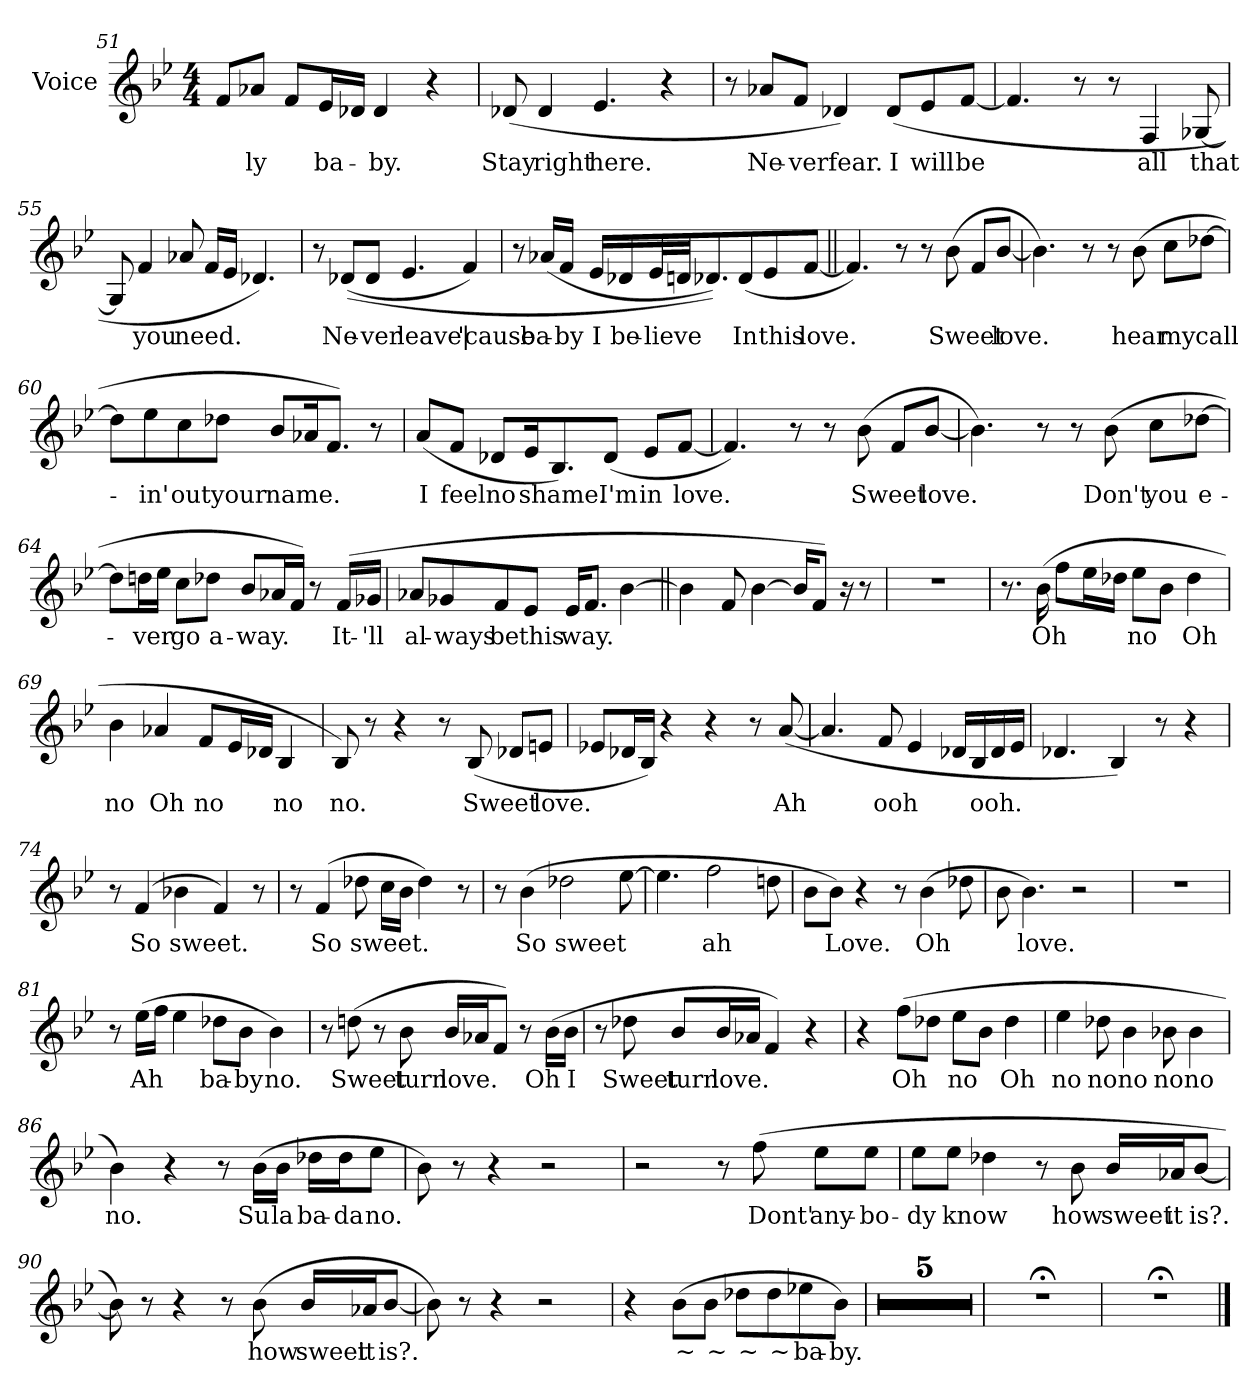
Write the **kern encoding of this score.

**kern	**text
*part1	*part1
*staff1	*staff1
*I"Voice	*
*I'Voice	*
*clefG2	*
*k[b-e-]	*
*B-:	*
*M4/4	*
=51	=51
8f/L	.
!	!LO:LY:b
8a-X/J	-ly
8f/L	.
!	!LO:LY:b
16e-/L	ba-
16d-X/JJ	.
!	!LO:LY:b
4d-/	-by.
4r	.
=52	=52
!	!LO:LY:b
(>8d-X/	Stay
!	!LO:LY:b
4d-/	right
!	!LO:LY:b
4.e-/	here.
4r	.
!!LO:LB:g=z
=53	=53
8r	.
!	!LO:LY:b
8a-X/L	Ne-
!	!LO:LY:b
8f/J	-ver
!	!LO:LY:b
4d-X/)	fear.
!	!LO:LY:b
(>8d-/L	I
!	!LO:LY:b
8e-/	will
!	!LO:LY:b
[8f/J	be
=54	=54
4.f/]	.
8r	.
8r	.
!	!LO:LY:b
4F/	all
!	!LO:LY:b
[8G-X/	that
=55	=55
8G-/]	.
!	!LO:LY:b
4f/	you
!	!LO:LY:b
8a-X/	need.
16f/LL	.
16e-/JJ	.
4.d-X/)	.
=56	=56
8r	.
!	!LO:LY:b
(>(<8d-X/L	Ne-
!	!LO:LY:b
8d-/J	-ver
!	!LO:LY:b
4.e-/	leave|
!	!LO:LY:b
4f/)	'cause
!!LO:LB:g=z
=57	=57
8r	.
!	!LO:LY:b
(<16a-X/LL	ba-
!	!LO:LY:b
16f/JJ	-by
!	!LO:LY:b
16e-/LL	I
!	!LO:LY:b
16d-X/	be-
!	!LO:LY:b
32e-/L	-lieve
32dn/JJ	.
8.d-X/))	.
!	!LO:LY:b
(<8d-/	In
!	!LO:LY:b
8e-/	this
!	!LO:LY:b
[8f/J	love.
=58||	=58||
4.f/])	.
8r	.
8r	.
!	!LO:LY:b
(>8b-\	Sweet
8f/L	.
!	!LO:LY:b
[8b-/J	love.
=59	=59
4.b-\])	.
8r	.
8r	.
!	!LO:LY:b
(>8b-\	hear
!	!LO:LY:b
8cc\L	my
!	!LO:LY:b
[8dd-X\J	call-
!!LO:LB:g=z
=60	=60
8dd-\L]	.
!	!LO:LY:b
8ee-\	-in'
!	!LO:LY:b
8cc\	out
!	!LO:LY:b
8dd-X\J	your
!	!LO:LY:b
8b-/L	name.
16a-X/K	.
8.f/J)	.
8r	.
=61	=61
!	!LO:LY:b
(<8a/L	I
!	!LO:LY:b
8f/J	feel
!	!LO:LY:b
8d-X/L	no
!	!LO:LY:b
16e-/K	shame.
8.B-/)	.
!	!LO:LY:b
(<8d-/J	I'm
!	!LO:LY:b
8e-/L	in
!	!LO:LY:b
[8f/J	love.
=62	=62
4.f/])	.
8r	.
8r	.
!	!LO:LY:b
(>8b-\	Sweet
8f/L	.
!	!LO:LY:b
[8b-/J	love.
!!LO:LB:g=z
=63	=63
4.b-\])	.
8r	.
8r	.
!	!LO:LY:b
(>8b-\	Don't
!	!LO:LY:b
8cc\L	you
!	!LO:LY:b
[8dd-X\J	e-
=64	=64
8dd-\L]	.
!	!LO:LY:b
16ddn\L	-ver
16ee-\JJ	.
!	!LO:LY:b
8cc\L	go
!	!LO:LY:b
8dd-X\J	a-
!	!LO:LY:b
8b-/L	-way.
16a-X/L	.
16f/JJ)	.
8r	.
!	!LO:LY:b
(>16f/LL	It-
!	!LO:LY:b
16g-X/JJ	-'ll
=65	=65
!	!LO:LY:b
8a-X/L	al-
!	!LO:LY:b
8g-X/	-ways
!	!LO:LY:b
8f/	be
!	!LO:LY:b
8e-/J	this
!	!LO:LY:b
16e-/KL	way.
8.f/J	.
[4b-\	.
!!LO:PB:g=z
=66||	=66||
4b-\]	.
8f/	.
[4b-\	.
16b-/KL]	.
8f/J)	.
16r	.
8r	.
=67	=67
1r	.
=68	=68
8.r	.
!	!LO:LY:b
(>16b-\	Oh
8ff\L	.
16ee-\L	.
16dd-X\JJ	.
!	!LO:LY:b
8ee-\L	no
8b-\J	.
!	!LO:LY:b
4dd-\	Oh
=69	=69
!	!LO:LY:b
4b-\	no
!	!LO:LY:b
4a-X/	Oh
!	!LO:LY:b
8f/L	no
16e-/L	.
16d-X/JJ	.
!	!LO:LY:b
4B-/	no
=70	=70
!	!LO:LY:b
8B-/)	no.
8r	.
4r	.
8r	.
!	!LO:LY:b
(<8B-/	Sweet
8d-X/L	.
!	!LO:LY:b
8en/J	love.
!!LO:PB:g=z
=71	=71
8e-X/L	.
16d-X/L	.
16B-/JJ)	.
4r	.
4r	.
8r	.
!	!LO:LY:b
(>[8a/	Ah
=72	=72
4.a/]	.
!	!LO:LY:b
8f/	ooh
4e-/	.
16d-X/LL	.
16B-/	.
!	!LO:LY:b
16d-/	ooh.
16e-/JJ	.
=73	=73
4.d-X/	.
4B-/)	.
8r	.
4r	.
=74	=74
8r	.
!	!LO:LY:b
(>4f/	So
!	!LO:LY:b
4b-X\	sweet.
4f/)	.
8r	.
=75	=75
8r	.
!	!LO:LY:b
(>4f/	So
!	!LO:LY:b
8dd-X\	sweet.
16cc\LL	.
16b-\JJ	.
4dd-\)	.
8r	.
!!LO:LB:g=z
=76	=76
8r	.
!	!LO:LY:b
(>4b-\	So
!	!LO:LY:b
2dd-X\	sweet
[8ee-\	.
=77	=77
4.ee-\]	.
!	!LO:LY:b
2ff\	ah
8ddn\	.
=78	=78
8b-\L	.
!	!LO:LY:b
8b-\J)	Love.
4r	.
8r	.
!	!LO:LY:b
(>4b-\	Oh
8dd-X\	.
=79	=79
8b-\	.
!	!LO:LY:b
4.b-\)	love.
2r	.
=80	=80
1r	.
!!LO:LB:g=z
=81	=81
8r	.
!	!LO:LY:b
(>16ee-\LL	Ah
16ff\JJ	.
4ee-\	.
!	!LO:LY:b
8dd-X\L	ba-
!	!LO:LY:b
8b-\J	-by
!	!LO:LY:b
4b-\)	no.
=82	=82
8r	.
!	!LO:LY:b
(>8ddn\	Sweet
8r	.
!	!LO:LY:b
8b-\	turn
!	!LO:LY:b
16b-/LL	love.
16a-X/J	.
8f/J)	.
8r	.
!	!LO:LY:b
(>16b-\LL	Oh
!	!LO:LY:b
16b-\JJ	I
=83	=83
8r	.
!	!LO:LY:b
8dd-X\	Sweet
!	!LO:LY:b
8b-/L	turn
!	!LO:LY:b
16b-/L	love.
16a-X/JJ	.
4f/)	.
4r	.
=84	=84
4r	.
!	!LO:LY:b
(>8ff\L	Oh
8dd-X\J	.
!	!LO:LY:b
8ee-\L	no
8b-\J	.
!	!LO:LY:b
4dd-\	Oh
!!LO:LB:g=z
=85	=85
!	!LO:LY:b
4ee-\	no
!	!LO:LY:b
8dd-X\	no
!	!LO:LY:b
4b-\	no
!	!LO:LY:b
8b-X\	no
!	!LO:LY:b
4b-\	no
=86	=86
!	!LO:LY:b
4b-\)	no.
4r	.
8r	.
!	!LO:LY:b
(>16b-\LL	Su
!	!LO:LY:b
16b-\JJ	la
!	!LO:LY:b
16dd-X\LL	ba-
!	!LO:LY:b
16dd-\J	-da
!	!LO:LY:b
8ee-\J	no.
=87	=87
8b-\)	.
8r	.
4r	.
2r	.
=88	=88
2r	.
8r	.
!	!LO:LY:b
(>8ff\	Dont'
!	!LO:LY:b
8ee-\L	any-
!	!LO:LY:b
8ee-\J	-bo-
!!LO:LB:g=z
=89	=89
!	!LO:LY:b
8ee-\L	-dy
!	!LO:LY:b
8ee-\J	know
4dd-X\	.
8r	.
!	!LO:LY:b
8b-\	how
!	!LO:LY:b
16b-/LL	sweet
!	!LO:LY:b
16a-X/J	it
!	!LO:LY:b
[8b-/J	is?.
=90	=90
8b-\])	.
8r	.
4r	.
8r	.
!	!LO:LY:b
(>8b-\	how
!	!LO:LY:b
16b-/LL	sweet
!	!LO:LY:b
16a-X/J	it
!	!LO:LY:b
[8b-/J	is?.
=91	=91
8b-\])	.
8r	.
4r	.
2r	.
!!LO:LB:g=z
=92	=92
4r	.
!	!LO:LY:b
(>8b-\L	~
!	!LO:LY:b
8b-\J	~
!	!LO:LY:b
8dd-X\L	~
!	!LO:LY:b
8dd-\	~
!	!LO:LY:b
8ee-X\	ba-
!	!LO:LY:b
8b-\J)	-by.
=93	=93
1r	.
=94	=94
1r	.
=95	=95
1r	.
=96	=96
1r	.
=97	=97
1r	.
=97X1	=97X1
1r;<	.
=97X2	=97X2
1r;<	.
==	==
*-	*-
